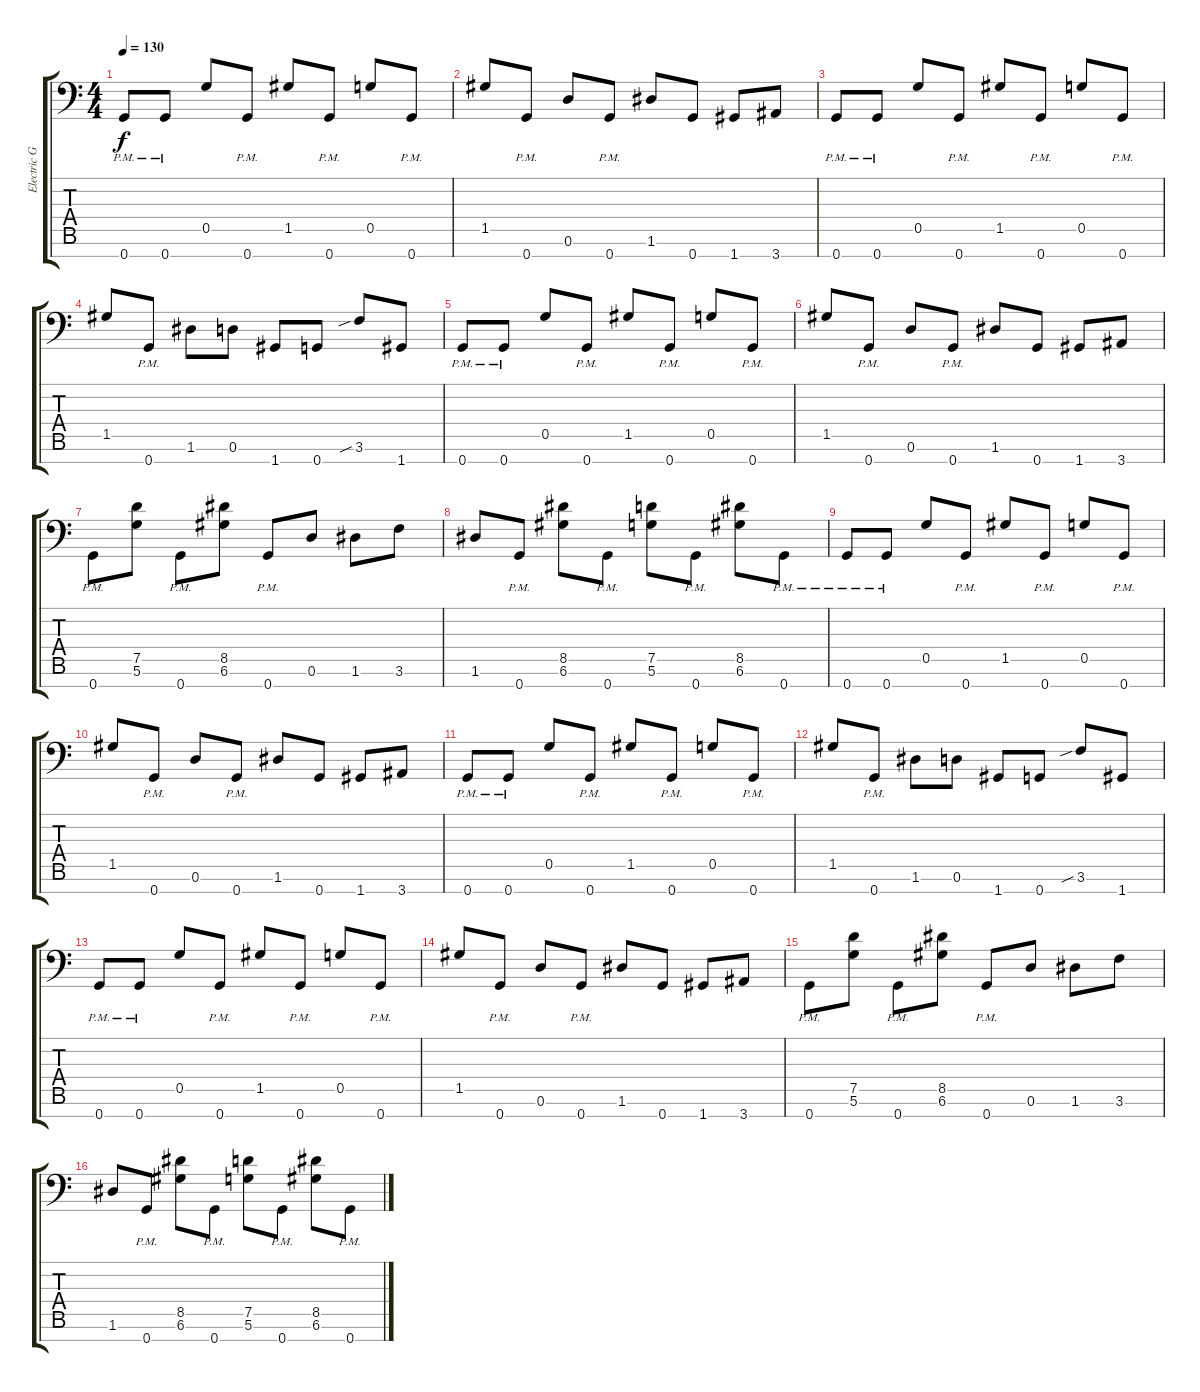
\track ("Electric Guitar" "Electric G") {instrument distortionguitar}
\staff {score tabs}
\tuning (D4 A3 F3 C3 G2 D2 G1) {hide}
\ts (4 4)
\tempo 130
\clef f4
\ks c
0.7{pm}.8{dy f} 0.7{pm}.8 0.5.8 0.7{pm}.8 1.5.8 0.7{pm}.8 0.5.8 0.7{pm}.8 |
1.5.8 0.7{pm}.8 0.6.8 0.7{pm}.8 1.6.8 0.7.8 1.7.8 3.7.8 |
0.7{pm}.8 0.7{pm}.8 0.5.8 0.7{pm}.8 1.5.8 0.7{pm}.8 0.5.8 0.7{pm}.8 |
1.5.8 0.7{pm}.8 1.6.8 0.6.8 1.7.8 0.7.8 3.6{sib}.8 1.7.8 |
0.7{pm}.8 0.7{pm}.8 0.5.8 0.7{pm}.8 1.5.8 0.7{pm}.8 0.5.8 0.7{pm}.8 |
1.5.8 0.7{pm}.8 0.6.8 0.7{pm}.8 1.6.8 0.7.8 1.7.8 3.7.8 |
0.7{pm}.8 (7.5 5.6).8 0.7{pm}.8 (8.5 6.6).8 0.7{pm}.8 0.6.8 1.6.8 3.6.8 |
1.6.8 0.7{pm}.8 (8.5 6.6).8 0.7{pm}.8 (7.5 5.6).8 0.7{pm}.8 (8.5 6.6).8 0.7{pm}.8 |
0.7{pm}.8 0.7{pm}.8 0.5.8 0.7{pm}.8 1.5.8 0.7{pm}.8 0.5.8 0.7{pm}.8 |
1.5.8 0.7{pm}.8 0.6.8 0.7{pm}.8 1.6.8 0.7.8 1.7.8 3.7.8 |
0.7{pm}.8 0.7{pm}.8 0.5.8 0.7{pm}.8 1.5.8 0.7{pm}.8 0.5.8 0.7{pm}.8 |
1.5.8 0.7{pm}.8 1.6.8 0.6.8 1.7.8 0.7.8 3.6{sib}.8 1.7.8 |
0.7{pm}.8 0.7{pm}.8 0.5.8 0.7{pm}.8 1.5.8 0.7{pm}.8 0.5.8 0.7{pm}.8 |
1.5.8 0.7{pm}.8 0.6.8 0.7{pm}.8 1.6.8 0.7.8 1.7.8 3.7.8 |
0.7{pm}.8 (7.5 5.6).8 0.7{pm}.8 (8.5 6.6).8 0.7{pm}.8 0.6.8 1.6.8 3.6.8 |
1.6.8 0.7{pm}.8 (8.5 6.6).8 0.7{pm}.8 (7.5 5.6).8 0.7{pm}.8 (8.5 6.6).8 0.7{pm}.8
